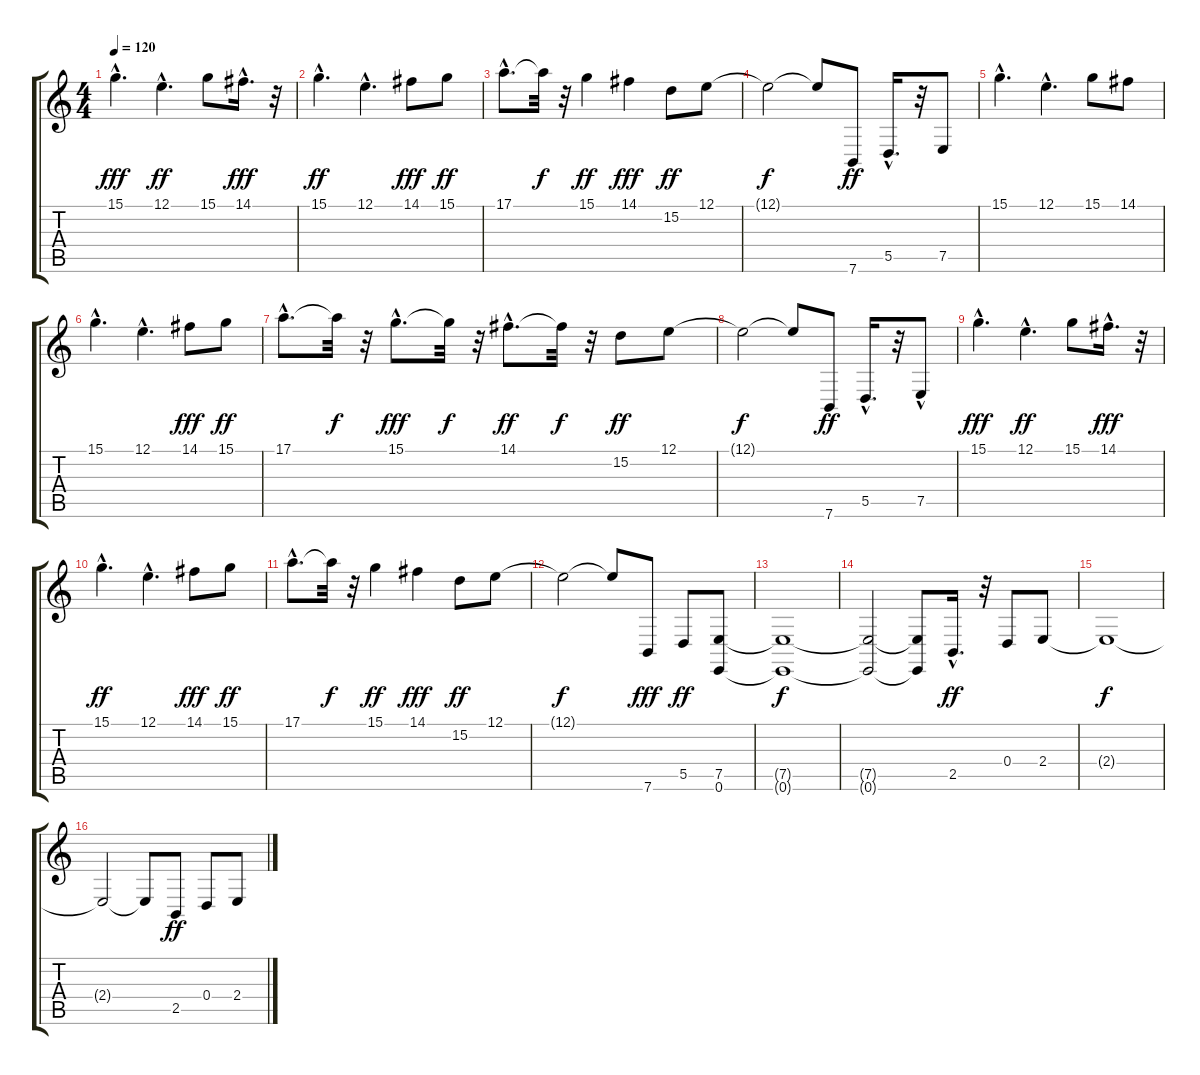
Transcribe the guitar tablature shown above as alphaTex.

\track "" {instrument fx8scifi}
\staff {score tabs}
\tuning (E4 B3 G3 D3 A2 E2) {hide}
\ts (4 4)
\tempo 120
\clef g2
\ks c
15.1{hac}.4{d dy fff} 12.1{hac}.4{d dy ff} 15.1.8 14.1{hac}.16{d dy fff} r.32 |
15.1{hac}.4{d dy ff} 12.1{hac}.4{d} 14.1.8{dy fff} 15.1.8{dy ff} |
17.1{hac}.8{d} 17.1{t}.32{dy f} r.32 15.1.4{dy ff} 14.1.4{dy fff} 15.2.8{dy ff} 12.1.8 |
12.1{t}.2{dy f} 12.1{t}.8 7.6.8{dy ff} 5.5{hac}.16{d} r.32 7.5.8 |
15.1{hac}.4{d} 12.1{hac}.4{d} 15.1.8 14.1.8 |
15.1{hac}.4{d} 12.1{hac}.4{d} 14.1.8{dy fff} 15.1.8{dy ff} |
17.1{hac}.8{d} 17.1{t}.32{dy f} r.32 15.1{hac}.8{d dy fff} 15.1{t}.32{dy f} r.32 14.1{hac}.8{d dy ff} 14.1{t}.32{dy f} r.32 15.2.8{dy ff} 12.1.8 |
12.1{t}.2{dy f} 12.1{t}.8 7.6.8{dy ff} 5.5{hac}.16{d} r.32 7.5{hac}.8 |
15.1{hac}.4{d dy fff} 12.1{hac}.4{d dy ff} 15.1.8 14.1{hac}.16{d dy fff} r.32 |
15.1{hac}.4{d dy ff} 12.1{hac}.4{d} 14.1.8{dy fff} 15.1.8{dy ff} |
17.1{hac}.8{d} 17.1{t}.32{dy f} r.32 15.1.4{dy ff} 14.1.4{dy fff} 15.2.8{dy ff} 12.1.8 |
12.1{t}.2{dy f} 12.1{t}.8 7.6.8{dy fff} 5.5.8{dy ff} (7.5 0.6).8 |
(7.5{t} 0.6{t}).1{dy f} |
(7.5{t} 0.6{t}).2 (7.5{t} 0.6{t}).8 2.5{hac}.16{d dy ff} r.32 0.4.8 2.4.8 |
2.4{t}.1{dy f} |
2.4{t}.2 2.4{t}.8 2.5.8{dy ff} 0.4.8 2.4.8
